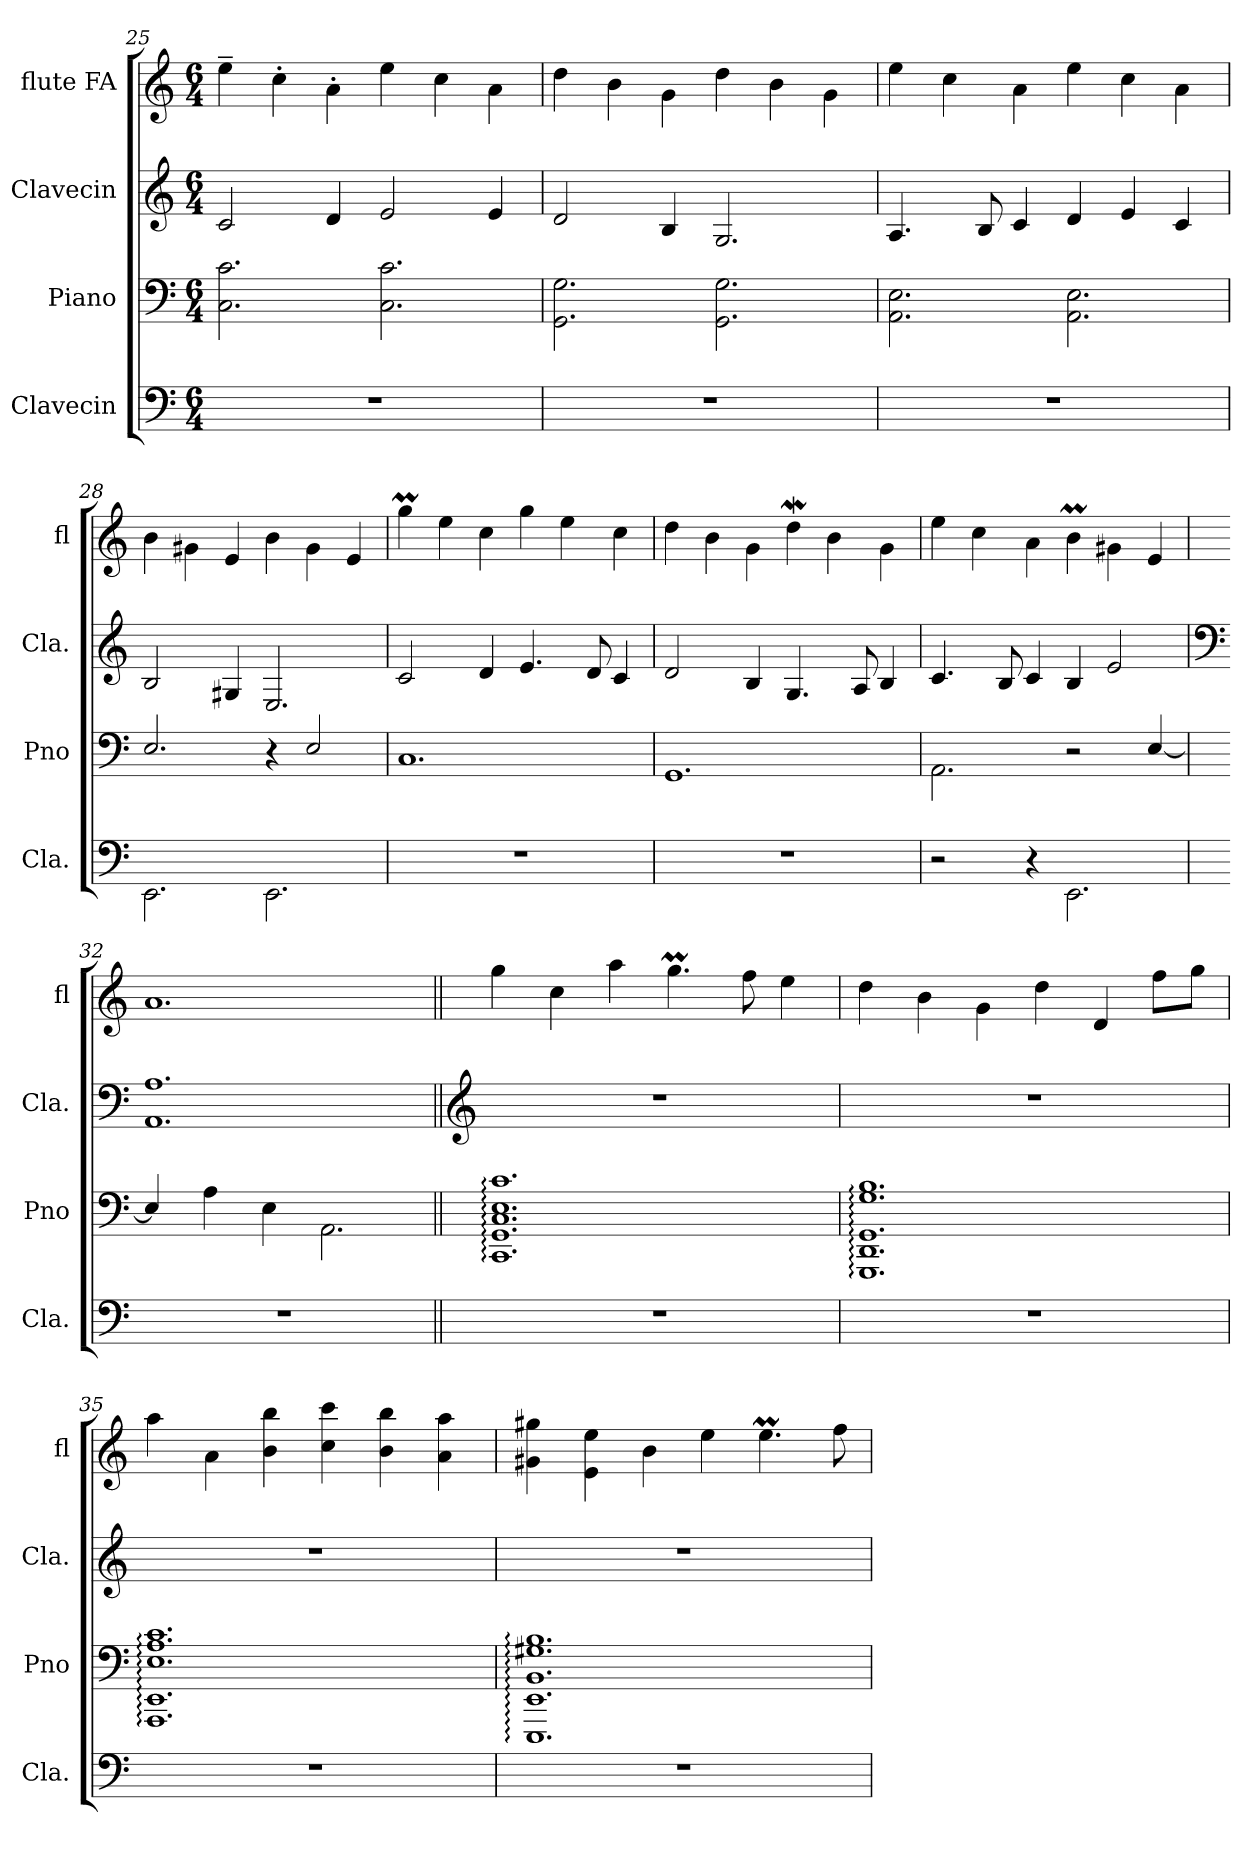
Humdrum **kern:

**kern	**kern	**kern	**kern
*part4	*part3	*part2	*part1
*staff4	*staff3	*staff2	*staff1
*I"Clavecin	*I"Piano	*I"Clavecin	*I"flute FA
*I'Cla.	*I'Pno	*I'Cla.	*I'fl
*clefF4	*clefF4	*clefG2	*clefG2
*k[]	*k[]	*k[]	*k[]
*M6/4	*M6/4	*M6/4	*M6/4
=25	=25	=25	=25
1.r	2.C\ 2.c\	2c/	4ee~\
.	.	.	4cc'\
.	.	4d/	4a'\
.	2.C\ 2.c\	2e/	4ee\
.	.	.	4cc\
.	.	4e/	4a\
=26	=26	=26	=26
1.r	2.GG\ 2.G\	2d/	4dd\
.	.	.	4b\
.	.	4B/	4g\
.	2.GG\ 2.G\	2.G/	4dd\
.	.	.	4b\
.	.	.	4g\
=27	=27	=27	=27
1.r	2.AA\ 2.E\	4.A/	4ee\
.	.	.	4cc\
.	.	8B/	.
.	.	4c/	4a\
.	2.AA\ 2.E\	4d/	4ee\
.	.	4e/	4cc\
.	.	4c/	4a\
!!LO:LB:g=z
=28	=28	=28	=28
2.EE\	2.E/	2B/	4b\
.	.	.	4g#X\
.	.	4G#X/	4e/
2.EE\	4r	2.E/	4b\
.	2E/	.	4g#\
.	.	.	4e/
=29	=29	=29	=29
1.r	1.C	2c/	4ggM\
.	.	.	4ee\
.	.	4d/	4cc\
.	.	4.e/	4gg\
.	.	.	4ee\
.	.	8d/	.
.	.	4c/	4cc\
=30	=30	=30	=30
1.r	1.GG	2d/	4dd\
.	.	.	4b\
.	.	4B/	4g\
.	.	4.G/	4ddW\
.	.	.	4b\
.	.	8A/	.
.	.	4B/	4g\
=31	=31	=31	=31
2r	2.AA\	4.c/	4ee\
.	.	.	4cc\
.	.	8B/	.
4r	.	4c/	4a\
2.EE\	2r	4B/	4bm\
.	.	2e/	4g#X\
.	[4E/	.	4e/
=32	=32	=32	=32
*	*	*clefF4	*
1.r	4E/]	1.AA 1.A	1.a
.	4A\	.	.
.	4E\	.	.
.	2.AA\	.	.
!!LO:PB:g=z
=33||	=33||	=33||	=33||
*	*	*clefG2	*
1.r	1.CC: 1.GG: 1.C: 1.E: 1.c:	1.r	4gg\
.	.	.	4cc\
.	.	.	4aa\
.	.	.	4.ggM\
.	.	.	8ff\
.	.	.	4ee\
=34	=34	=34	=34
1.r	1.GGG: 1.DD: 1.GG: 1.G: 1.B:	1.r	4dd\
.	.	.	4b\
.	.	.	4g\
.	.	.	4dd\
.	.	.	4d/
.	.	.	8ff\L
.	.	.	8gg\J
=35	=35	=35	=35
1.r	1.AAA: 1.EE: 1.E: 1.A: 1.c:	1.r	4aa\
.	.	.	4a\
.	.	.	4b\ 4bb\
.	.	.	4cc\ 4ccc\
.	.	.	4b\ 4bb\
.	.	.	4a\ 4aa\
=36	=36	=36	=36
1.r	1.EEE: 1.EE: 1.BB: 1.G#X: 1.B:	1.r	4g#X\ 4gg#X\
.	.	.	4e\ 4ee\
.	.	.	4b\
.	.	.	4ee\
.	.	.	4.eem\
.	.	.	8ff\
=	=	=	=
*-	*-	*-	*-
